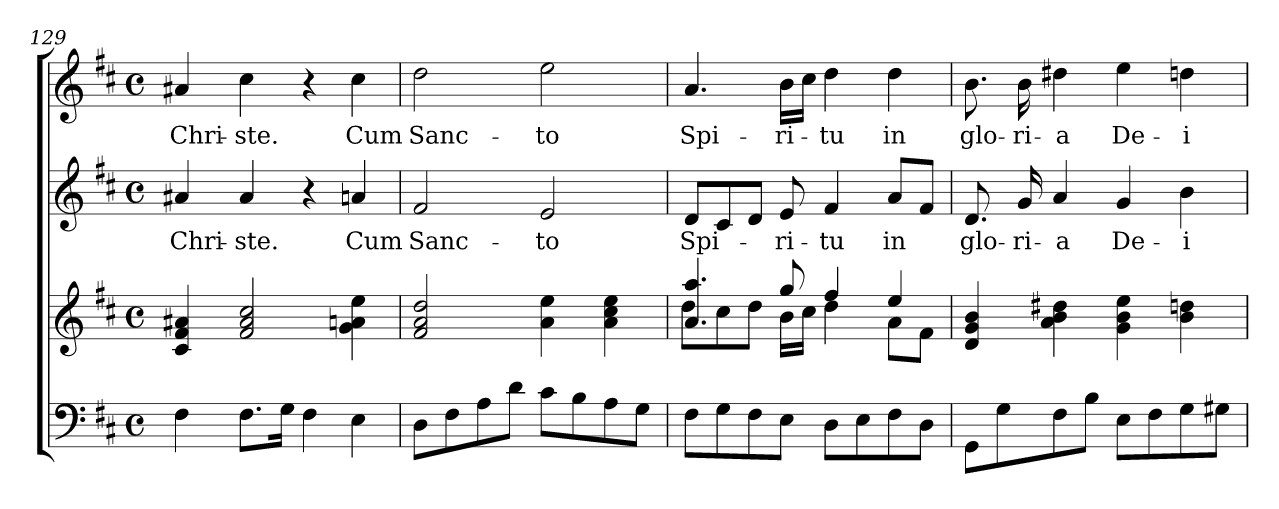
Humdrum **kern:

**kern	**kern	**kern	**text	**kern	**text
*part3	*part3	*part2	*part2	*part1	*part1
*staff4	*staff3	*staff2	*staff2	*staff1	*staff1
*clefF4	*clefG2	*clefG2	*	*clefG2	*
*ITrd1c2	*ITrd1c2	*ITrd1c2	*	*ITrd1c2	*
*k[]	*k[]	*k[]	*	*k[]	*
*C:	*C:	*C:	*	*C:	*
*M4/4	*M4/4	*M4/4	*	*M4/4	*
*met(c)	*met(c)	*met(c)	*	*met(c)	*
=129	=129	=129	=129	=129	=129
!	!	!	!LO:LY:b	!	!LO:LY:b
4E\	4B/ 4e/ 4g#X/	4g#X/	Chri-	4g#X/	Chri-
!	!	!	!LO:LY:b	!	!LO:LY:b
8.E\L	2e/ 2g#/ 2b/	4g#/	-ste.	4b\	-ste.
16F\Jk	.	.	.	.	.
4E\	.	4r	.	4r	.
!	!	!	!LO:LY:b	!	!LO:LY:b
4D\	4f\ 4gn\ 4dd\	4gn/	Cum	4b\	Cum
!!LO:LB:g=z
=130	=130	=130	=130	=130	=130
!	!	!	!LO:LY:b	!	!LO:LY:b
8C\L	2e/ 2g/ 2cc/	2e/	Sanc-	2cc\	Sanc-
8E\	.	.	.	.	.
8G\	.	.	.	.	.
8c\J	.	.	.	.	.
!	!	!	!LO:LY:b	!	!LO:LY:b
8B\L	4g\ 4dd\	2d/	-to	2dd\	-to
8A\	.	.	.	.	.
8G\	4g\ 4b\ 4dd\	.	.	.	.
8F\J	.	.	.	.	.
=131	=131	=131	=131	=131	=131
*	*^	*	*	*	*
!	!	!	!	!LO:LY:b	!	!LO:LY:b
8E\L	4.g/ 4.gg/	8cc\L	8c/L	Spi-	4.g/	Spi-
8F\	.	8b\	8B/	.	.	.
8E\	.	8cc\J	8c/J	.	.	.
!	!	!	!	!LO:LY:b	!	!LO:LY:b
8D\J	8ff/	16a\LL	8d/	-ri-	16a\LL	-ri-
.	.	16b\JJ	.	.	16b\JJ	.
!	!	!	!	!LO:LY:b	!	!LO:LY:b
8C\L	4ee/	4cc\	4e/	-tu	4cc\	-tu
8D\	.	.	.	.	.	.
!	!	!	!	!LO:LY:b	!	!LO:LY:b
8E\	4dd/	8g\L	8g/L	in	4cc\	in
8C\J	.	8e\J	8e/J	.	.	.
=132	=132	=132	=132	=132	=132	=132
!	!	!	!	!LO:LY:b	!	!LO:LY:b
*	*v	*v	*	*	*	*
8FF\L	4c/ 4f/ 4a/	8.c/	glo-	8.a\	glo-
8F\	.	.	.	.	.
!	!	!	!LO:LY:b	!	!LO:LY:b
.	.	16f/	-ri-	16a\	-ri-
!	!	!	!LO:LY:b	!	!LO:LY:b
8E\	4g\ 4a\ 4cc#X\	4g/	-a	4cc#X\	-a
8A\J	.	.	.	.	.
!	!	!	!LO:LY:b	!	!LO:LY:b
8D\L	4f\ 4a\ 4dd\	4f/	De-	4dd\	De-
8E\	.	.	.	.	.
!	!	!	!LO:LY:b	!	!LO:LY:b
8F\	4a\ 4ccn\	4a\	-i	4ccn\	-i
8F#X\J	.	.	.	.	.
=	=	=	=	=	=
*-	*-	*-	*-	*-	*-
